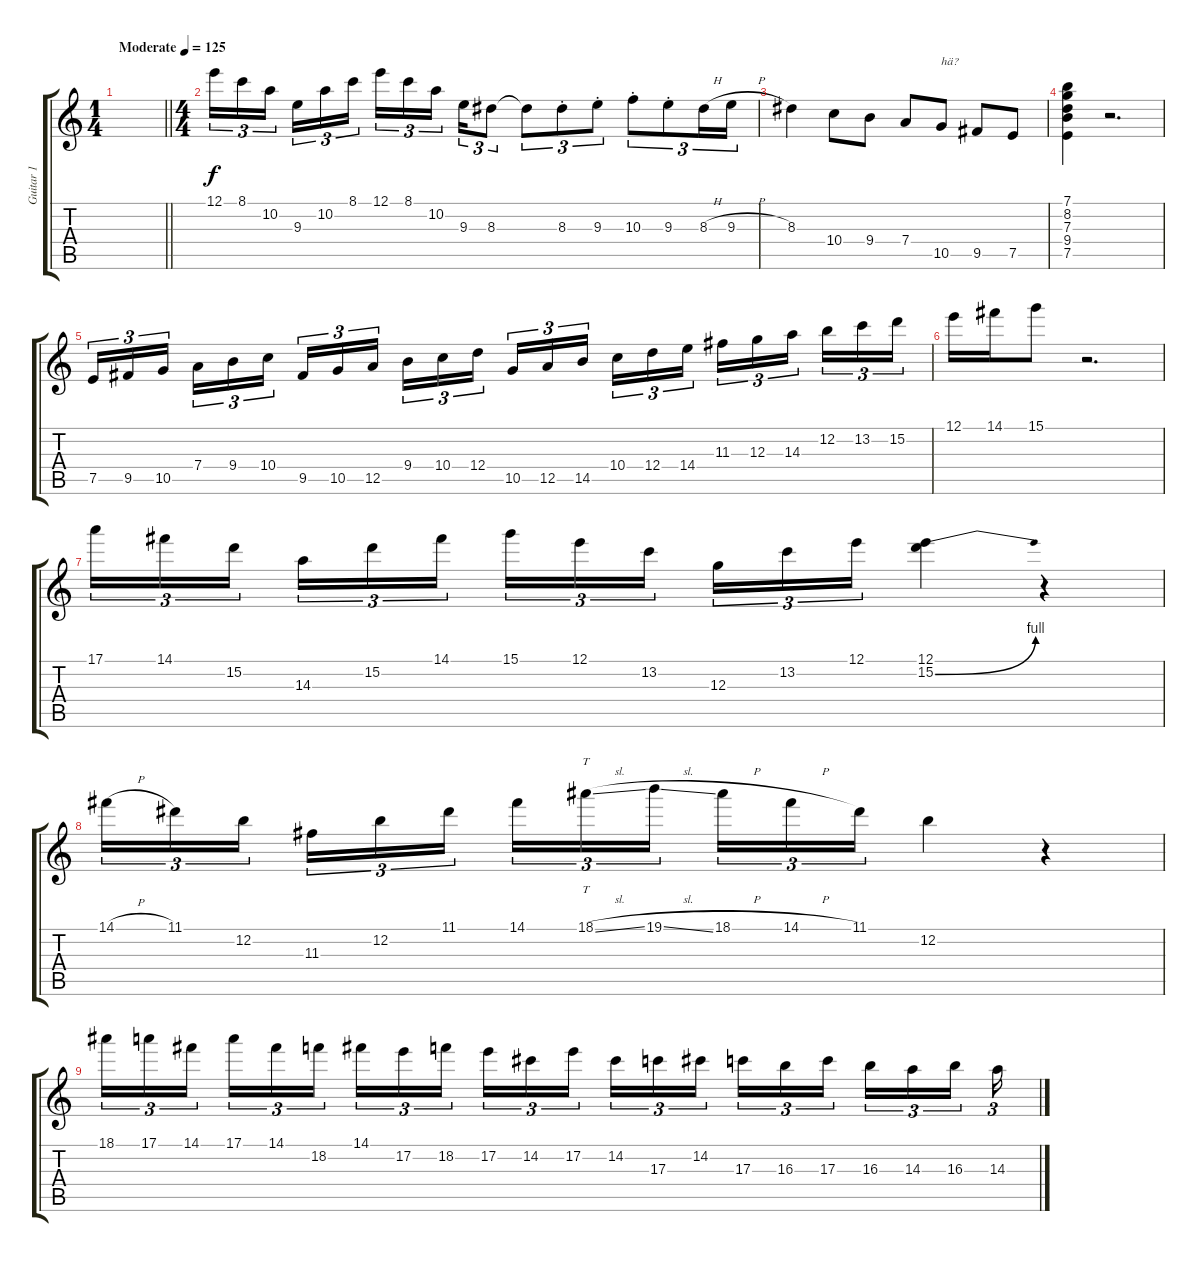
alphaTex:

\track ("Guitar 1" "Guitar 1") {instrument distortionguitar}
\staff {score tabs}
\tuning (E4 B3 G3 D3 A2 D2) {hide}
\ts (1 4)
\tempo (125 "Moderate")
\clef g2
\barLineRight lightlight
\ks c
|
\ts (4 4)
12.1.16{tu (3 2)} 8.1.16{tu (3 2)} 10.2.16{tu (3 2) beam splitsecondary} 9.3.16{tu (3 2)} 10.2.16{tu (3 2)} 8.1.16{tu (3 2)} 12.1.16{tu (3 2)} 8.1.16{tu (3 2)} 10.2.16{tu (3 2) beam splitsecondary} 9.3.16{tu (3 2)} 8.3.8{tu (3 2)} 8.3{t}.8{tu (3 2)} 8.3{st}.8{tu (3 2)} 9.3{st}.8{tu (3 2)} 10.3{st}.8{tu (3 2)} 9.3{st}.8{tu (3 2)} 8.3{h}.16{tu (3 2)} 9.3{h}.16{tu (3 2)} |
8.3.4 10.4.8 9.4.8 7.4.8 10.5.8{txt "hä?"} 9.5.8 7.5.8 |
(7.1 8.2 7.3 9.4 7.5).4 r.2{d} |
7.5.16{tu (3 2)} 9.5.16{tu (3 2)} 10.5.16{tu (3 2) beam splitsecondary} 7.4.16{tu (3 2)} 9.4.16{tu (3 2)} 10.4.16{tu (3 2)} 9.5.16{tu (3 2)} 10.5.16{tu (3 2)} 12.5.16{tu (3 2) beam splitsecondary} 9.4.16{tu (3 2)} 10.4.16{tu (3 2)} 12.4.16{tu (3 2)} 10.5.16{tu (3 2)} 12.5.16{tu (3 2)} 14.5.16{tu (3 2) beam splitsecondary} 10.4.16{tu (3 2)} 12.4.16{tu (3 2)} 14.4.16{tu (3 2)} 11.3.16{tu (3 2)} 12.3.16{tu (3 2)} 14.3.16{tu (3 2) beam splitsecondary} 12.2.16{tu (3 2)} 13.2.16{tu (3 2)} 15.2.16{tu (3 2)} |
12.1.16 14.1.16 15.1.8 r.2{d} |
17.1.16{tu (3 2)} 14.1.16{tu (3 2)} 15.2.16{tu (3 2) beam splitsecondary} 14.3.16{tu (3 2)} 15.2.16{tu (3 2)} 14.1.16{tu (3 2)} 15.1.16{tu (3 2)} 12.1.16{tu (3 2)} 13.2.16{tu (3 2) beam splitsecondary} 12.3.16{tu (3 2)} 13.2.16{tu (3 2)} 12.1.16{tu (3 2)} (12.1 15.2{be (bend 0 0 60 4)}).4 r.4 |
14.1{h}.16{tu (3 2)} 11.1.16{tu (3 2)} 12.2.16{tu (3 2) beam splitsecondary} 11.3.16{tu (3 2)} 12.2.16{tu (3 2)} 11.1.16{tu (3 2)} 14.1.16{tu (3 2)} 18.1{sl}.16{tt tu (3 2)} 19.1{sl}.16{tu (3 2) beam splitsecondary} 18.1{h}.16{tu (3 2)} 14.1{h}.16{tu (3 2)} 11.1.16{tu (3 2)} 12.2.4 r.4 |
18.1.16{tu (3 2)} 17.1.16{tu (3 2)} 14.1.16{tu (3 2) beam splitsecondary} 17.1.16{tu (3 2)} 14.1.16{tu (3 2)} 18.2.16{tu (3 2)} 14.1.16{tu (3 2)} 17.2.16{tu (3 2)} 18.2.16{tu (3 2) beam splitsecondary} 17.2.16{tu (3 2)} 14.2.16{tu (3 2)} 17.2.16{tu (3 2)} 14.2.16{tu (3 2)} 17.3.16{tu (3 2)} 14.2.16{tu (3 2) beam splitsecondary} 17.3.16{tu (3 2)} 16.3.16{tu (3 2)} 17.3.16{tu (3 2)} 16.3.16{tu (3 2)} 14.3.16{tu (3 2)} 16.3.16{tu (3 2) beam splitsecondary} 14.3.16{tu (3 2)}
